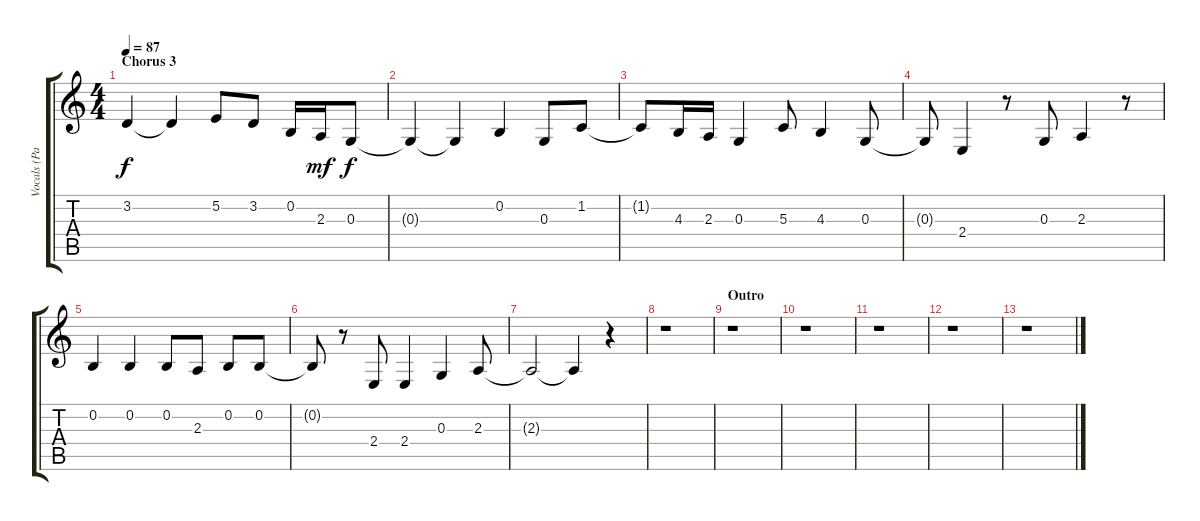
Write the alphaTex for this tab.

\track ("Vocals (Part I)" "Vocals (Pa") {instrument synthvoice}
\staff {score tabs}
\tuning (E4 B3 G3 D3 A2 E2) {hide}
\ts (4 4)
\section ("" "Chorus 3")
\tempo 87
\clef g2
\ks c
3.2{t}.4{dy f} 3.2{t}.4 5.2.8 3.2.8 0.2.16 2.3.16{dy mf} 0.3.8{dy f} |
0.3{t}.4 0.3{t}.4 0.2.4 0.3.8 1.2.8 |
1.2{t}.8 4.3.16 2.3.16 0.3.4 5.3.8 4.3.4 0.3.8 |
0.3{t}.8 2.4.4 r.8 0.3.8 2.3.4 r.8 |
0.2.4 0.2.4 0.2.8 2.3.8 0.2.8 0.2.8 |
0.2{t}.8 r.8 2.4.8 2.4.4 0.3.4 2.3.8 |
2.3{t}.2 2.3{t}.4 r.4 |
r.1 |
\section ("" "Outro")
r.1 |
r.1 |
r.1 |
r.1 |
r.1
